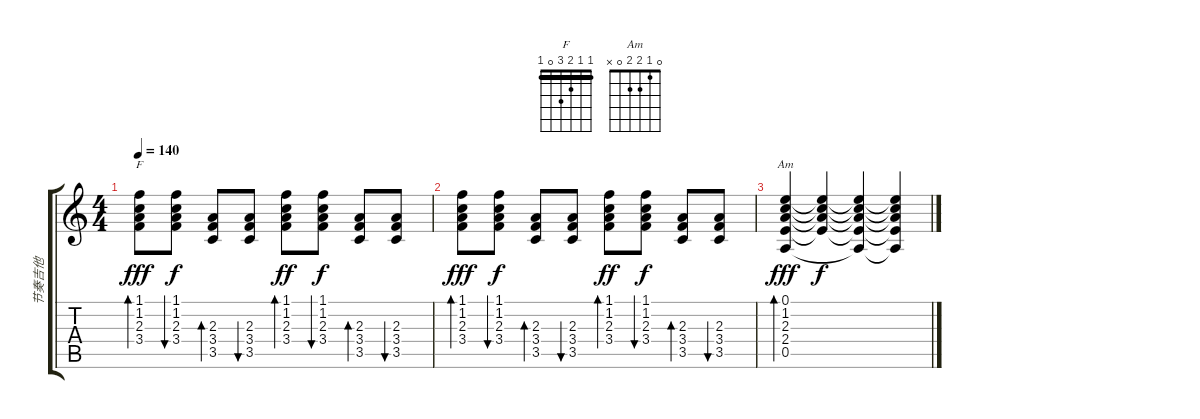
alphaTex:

\track ("节奏吉他" "节奏吉他") {instrument electricguitarjazz}
\staff {score tabs}
\tuning (E4 B3 G3 D3 A2 E2) {hide}
\chord ("F" 1 1 2 3 0 1) {barre 1}
\chord ("Am" 0 1 2 2 0 x)
\ts (4 4)
\tempo 140
\clef g2
\ks c
(1.1 1.2 2.3 3.4).8{bd 60 ch "F" dy fff} (1.1 1.2 2.3 3.4).8{bu 60 dy f} (2.3 3.4 3.5).8{bd 60} (2.3 3.4 3.5).8{bu 60} (1.1 1.2 2.3 3.4).8{bd 60 dy ff} (1.1 1.2 2.3 3.4).8{bu 60 dy f} (2.3 3.4 3.5).8{bd 60} (2.3 3.4 3.5).8{bu 60} |
(1.1 1.2 2.3 3.4).8{bd 60 dy fff} (1.1 1.2 2.3 3.4).8{bu 60 dy f} (2.3 3.4 3.5).8{bd 60} (2.3 3.4 3.5).8{bu 60} (1.1 1.2 2.3 3.4).8{bd 60 dy ff} (1.1 1.2 2.3 3.4).8{bu 60 dy f} (2.3 3.4 3.5).8{bd 60} (2.3 3.4 3.5).8{bu 60} |
(0.1 1.2 2.3 2.4 0.5).4{bd 60 ch "Am" dy fff} (0.1{t} 1.2{t} 2.3{t} 2.4{t}).4{dy f} (0.1{t} 1.2{t} 2.3{t} 2.4{t} 0.5{t}).4 (0.1{t} 1.2{t} 2.3{t} 2.4{t} 0.5{t}).4
